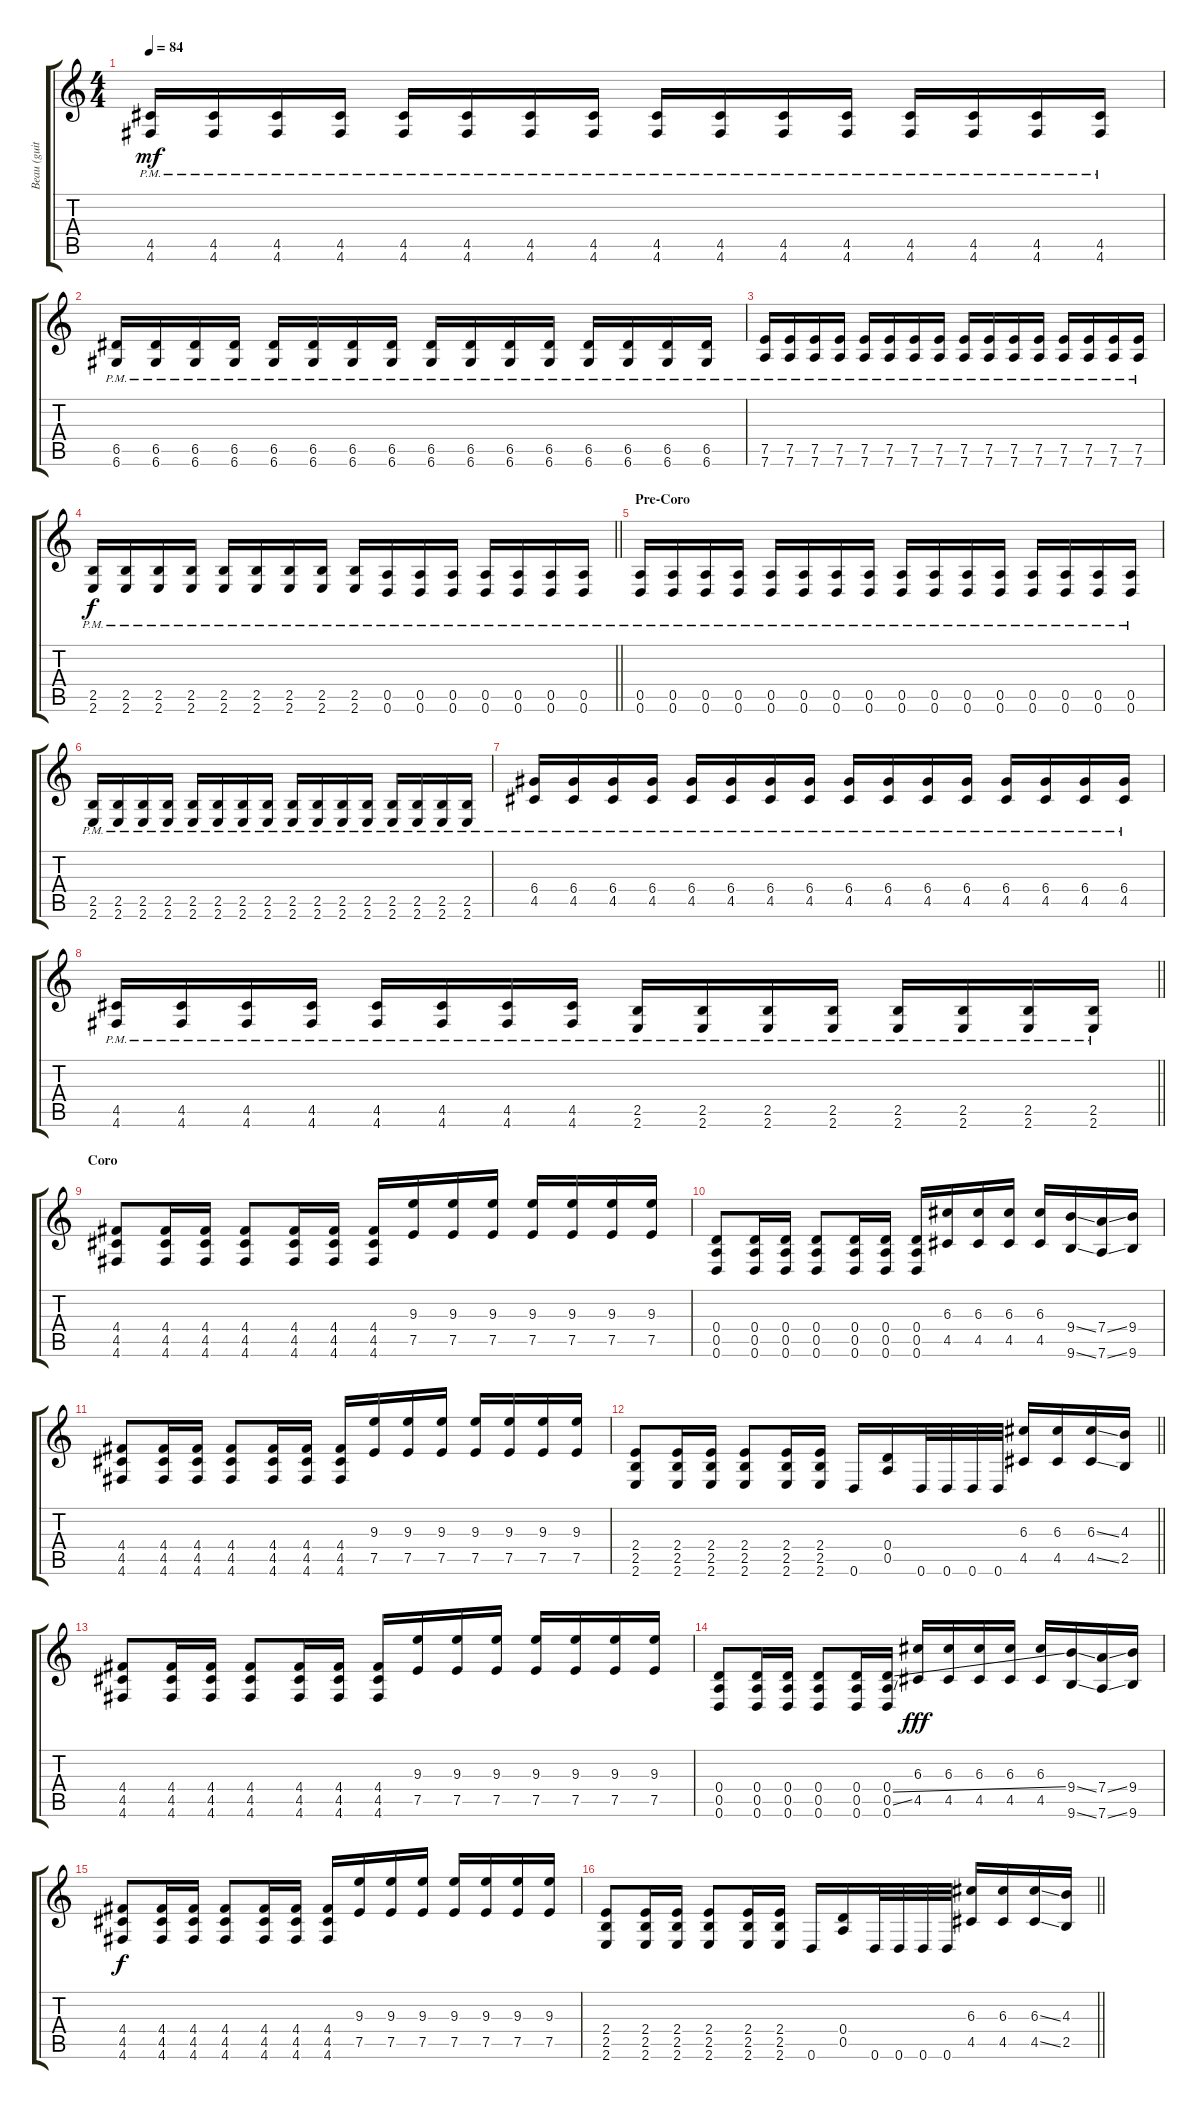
\track ("Beau (guitarra ritmica)" "Beau (guit") {instrument distortionguitar}
\staff {score tabs}
\tuning (E4 B3 G3 D3 A2 D2) {hide}
\ts (4 4)
\tempo 84
\clef g2
\ks c
(4.5{pm} 4.6{pm}).16{dy mf} (4.5{pm} 4.6{pm}).16 (4.5{pm} 4.6{pm}).16 (4.5{pm} 4.6{pm}).16 (4.5{pm} 4.6{pm}).16 (4.5{pm} 4.6{pm}).16 (4.5{pm} 4.6{pm}).16 (4.5{pm} 4.6{pm}).16 (4.5{pm} 4.6{pm}).16 (4.5{pm} 4.6{pm}).16 (4.5{pm} 4.6{pm}).16 (4.5{pm} 4.6{pm}).16 (4.5{pm} 4.6{pm}).16 (4.5{pm} 4.6{pm}).16 (4.5{pm} 4.6{pm}).16 (4.5{pm} 4.6{pm}).16 |
(6.5{pm} 6.6{pm}).16 (6.5{pm} 6.6{pm}).16 (6.5{pm} 6.6{pm}).16 (6.5{pm} 6.6{pm}).16 (6.5{pm} 6.6{pm}).16 (6.5{pm} 6.6{pm}).16 (6.5{pm} 6.6{pm}).16 (6.5{pm} 6.6{pm}).16 (6.5{pm} 6.6{pm}).16 (6.5{pm} 6.6{pm}).16 (6.5{pm} 6.6{pm}).16 (6.5{pm} 6.6{pm}).16 (6.5{pm} 6.6{pm}).16 (6.5{pm} 6.6{pm}).16 (6.5{pm} 6.6{pm}).16 (6.5{pm} 6.6{pm}).16 |
(7.5{pm} 7.6{pm}).16 (7.5{pm} 7.6{pm}).16 (7.5{pm} 7.6{pm}).16 (7.5{pm} 7.6{pm}).16 (7.5{pm} 7.6{pm}).16 (7.5{pm} 7.6{pm}).16 (7.5{pm} 7.6{pm}).16 (7.5{pm} 7.6{pm}).16 (7.5{pm} 7.6{pm}).16 (7.5{pm} 7.6{pm}).16 (7.5{pm} 7.6{pm}).16 (7.5{pm} 7.6{pm}).16 (7.5{pm} 7.6{pm}).16 (7.5{pm} 7.6{pm}).16 (7.5{pm} 7.6{pm}).16 (7.5{pm} 7.6{pm}).16 |
\barLineRight lightlight
(2.5{pm} 2.6{pm}).16{dy f} (2.5{pm} 2.6{pm}).16 (2.5{pm} 2.6{pm}).16 (2.5{pm} 2.6{pm}).16 (2.5{pm} 2.6{pm}).16 (2.5{pm} 2.6{pm}).16 (2.5{pm} 2.6{pm}).16 (2.5{pm} 2.6{pm}).16 (2.5{pm} 2.6{pm}).16 (0.5{pm} 0.6{pm}).16 (0.5{pm} 0.6{pm}).16 (0.5{pm} 0.6{pm}).16 (0.5{pm} 0.6{pm}).16 (0.5{pm} 0.6{pm}).16 (0.5{pm} 0.6{pm}).16 (0.5{pm} 0.6{pm}).16 |
\section ("" "Pre-Coro")
(0.5{pm} 0.6{pm}).16{instrument distortionguitar} (0.5{pm} 0.6{pm}).16 (0.5{pm} 0.6{pm}).16 (0.5{pm} 0.6{pm}).16 (0.5{pm} 0.6{pm}).16 (0.5{pm} 0.6{pm}).16 (0.5{pm} 0.6{pm}).16 (0.5{pm} 0.6{pm}).16 (0.5{pm} 0.6{pm}).16 (0.5{pm} 0.6{pm}).16 (0.5{pm} 0.6{pm}).16 (0.5{pm} 0.6{pm}).16 (0.5{pm} 0.6{pm}).16 (0.5{pm} 0.6{pm}).16 (0.5{pm} 0.6{pm}).16 (0.5{pm} 0.6{pm}).16 |
(2.5{pm} 2.6{pm}).16 (2.5{pm} 2.6{pm}).16 (2.5{pm} 2.6{pm}).16 (2.5{pm} 2.6{pm}).16 (2.5{pm} 2.6{pm}).16 (2.5{pm} 2.6{pm}).16 (2.5{pm} 2.6{pm}).16 (2.5{pm} 2.6{pm}).16 (2.5{pm} 2.6{pm}).16 (2.5{pm} 2.6{pm}).16 (2.5{pm} 2.6{pm}).16 (2.5{pm} 2.6{pm}).16 (2.5{pm} 2.6{pm}).16 (2.5{pm} 2.6{pm}).16 (2.5{pm} 2.6{pm}).16 (2.5{pm} 2.6{pm}).16 |
(6.4{pm} 4.5{pm}).16 (6.4{pm} 4.5{pm}).16 (6.4{pm} 4.5{pm}).16 (6.4{pm} 4.5{pm}).16 (6.4{pm} 4.5{pm}).16 (6.4{pm} 4.5{pm}).16 (6.4{pm} 4.5{pm}).16 (6.4{pm} 4.5{pm}).16 (6.4{pm} 4.5{pm}).16 (6.4{pm} 4.5{pm}).16 (6.4{pm} 4.5{pm}).16 (6.4{pm} 4.5{pm}).16 (6.4{pm} 4.5{pm}).16 (6.4{pm} 4.5{pm}).16 (6.4{pm} 4.5{pm}).16 (6.4{pm} 4.5{pm}).16 |
\barLineRight lightlight
(4.5{pm} 4.6{pm}).16 (4.5{pm} 4.6{pm}).16 (4.5{pm} 4.6{pm}).16 (4.5{pm} 4.6{pm}).16 (4.5{pm} 4.6{pm}).16 (4.5{pm} 4.6{pm}).16 (4.5{pm} 4.6{pm}).16 (4.5{pm} 4.6{pm}).16 (2.5{pm} 2.6{pm}).16 (2.5{pm} 2.6{pm}).16 (2.5{pm} 2.6{pm}).16 (2.5{pm} 2.6{pm}).16 (2.5{pm} 2.6{pm}).16 (2.5{pm} 2.6{pm}).16 (2.5{pm} 2.6{pm}).16 (2.5{pm} 2.6{pm}).16 |
\section ("" "Coro")
(4.4 4.5 4.6).8{volume 13} (4.4 4.5 4.6).16 (4.4 4.5 4.6).16 (4.4 4.5 4.6).8 (4.4 4.5 4.6).16 (4.4 4.5 4.6).16 (4.4 4.5 4.6).16 (9.3 7.5).16 (9.3 7.5).16 (9.3 7.5).16 (9.3 7.5).16 (9.3 7.5).16 (9.3 7.5).16 (9.3 7.5).16 |
(0.4 0.5 0.6).8 (0.4 0.5 0.6).16 (0.4 0.5 0.6).16 (0.4 0.5 0.6).8 (0.4 0.5 0.6).16 (0.4 0.5 0.6).16 (0.4 0.5 0.6).16 (6.3 4.5).16 (6.3 4.5).16 (6.3 4.5).16 (6.3 4.5).16 (9.4{ss} 9.6{ss}).16 (7.4{ss} 7.6{ss}).16 (9.4 9.6).16 |
(4.4 4.5 4.6).8 (4.4 4.5 4.6).16 (4.4 4.5 4.6).16 (4.4 4.5 4.6).8 (4.4 4.5 4.6).16 (4.4 4.5 4.6).16 (4.4 4.5 4.6).16 (9.3 7.5).16 (9.3 7.5).16 (9.3 7.5).16 (9.3 7.5).16 (9.3 7.5).16 (9.3 7.5).16 (9.3 7.5).16 |
\barLineRight lightlight
(2.4 2.5 2.6).8 (2.4 2.5 2.6).16 (2.4 2.5 2.6).16 (2.4 2.5 2.6).8 (2.4 2.5 2.6).16 (2.4 2.5 2.6).16 0.6.16 (0.4 0.5).16 0.6.32 0.6.32 0.6.32 0.6.32 (6.3 4.5).16 (6.3 4.5).16 (6.3{ss} 4.5{ss}).16 (4.3 2.5).16 |
(4.4 4.5 4.6).8 (4.4 4.5 4.6).16 (4.4 4.5 4.6).16 (4.4 4.5 4.6).8 (4.4 4.5 4.6).16 (4.4 4.5 4.6).16 (4.4 4.5 4.6).16 (9.3 7.5).16 (9.3 7.5).16 (9.3 7.5).16 (9.3 7.5).16 (9.3 7.5).16 (9.3 7.5).16 (9.3 7.5).16 |
(0.4 0.5 0.6).8 (0.4 0.5 0.6).16 (0.4 0.5 0.6).16 (0.4 0.5 0.6).8 (0.4 0.5 0.6).16 (0.4{ss} 0.5{ss} 0.6).16 (6.3 4.5).16{dy fff} (6.3 4.5).16 (6.3 4.5).16 (6.3 4.5).16 (6.3 4.5).16 (9.4{ss} 9.6{ss}).16 (7.4{ss} 7.6{ss}).16 (9.4 9.6).16 |
(4.4 4.5 4.6).8{dy f} (4.4 4.5 4.6).16 (4.4 4.5 4.6).16 (4.4 4.5 4.6).8 (4.4 4.5 4.6).16 (4.4 4.5 4.6).16 (4.4 4.5 4.6).16 (9.3 7.5).16 (9.3 7.5).16 (9.3 7.5).16 (9.3 7.5).16 (9.3 7.5).16 (9.3 7.5).16 (9.3 7.5).16 |
\barLineRight lightlight
(2.4 2.5 2.6).8 (2.4 2.5 2.6).16 (2.4 2.5 2.6).16 (2.4 2.5 2.6).8 (2.4 2.5 2.6).16 (2.4 2.5 2.6).16 0.6.16 (0.4 0.5).16 0.6.32 0.6.32 0.6.32 0.6.32 (6.3 4.5).16 (6.3 4.5).16 (6.3{ss} 4.5{ss}).16 (4.3 2.5).16
